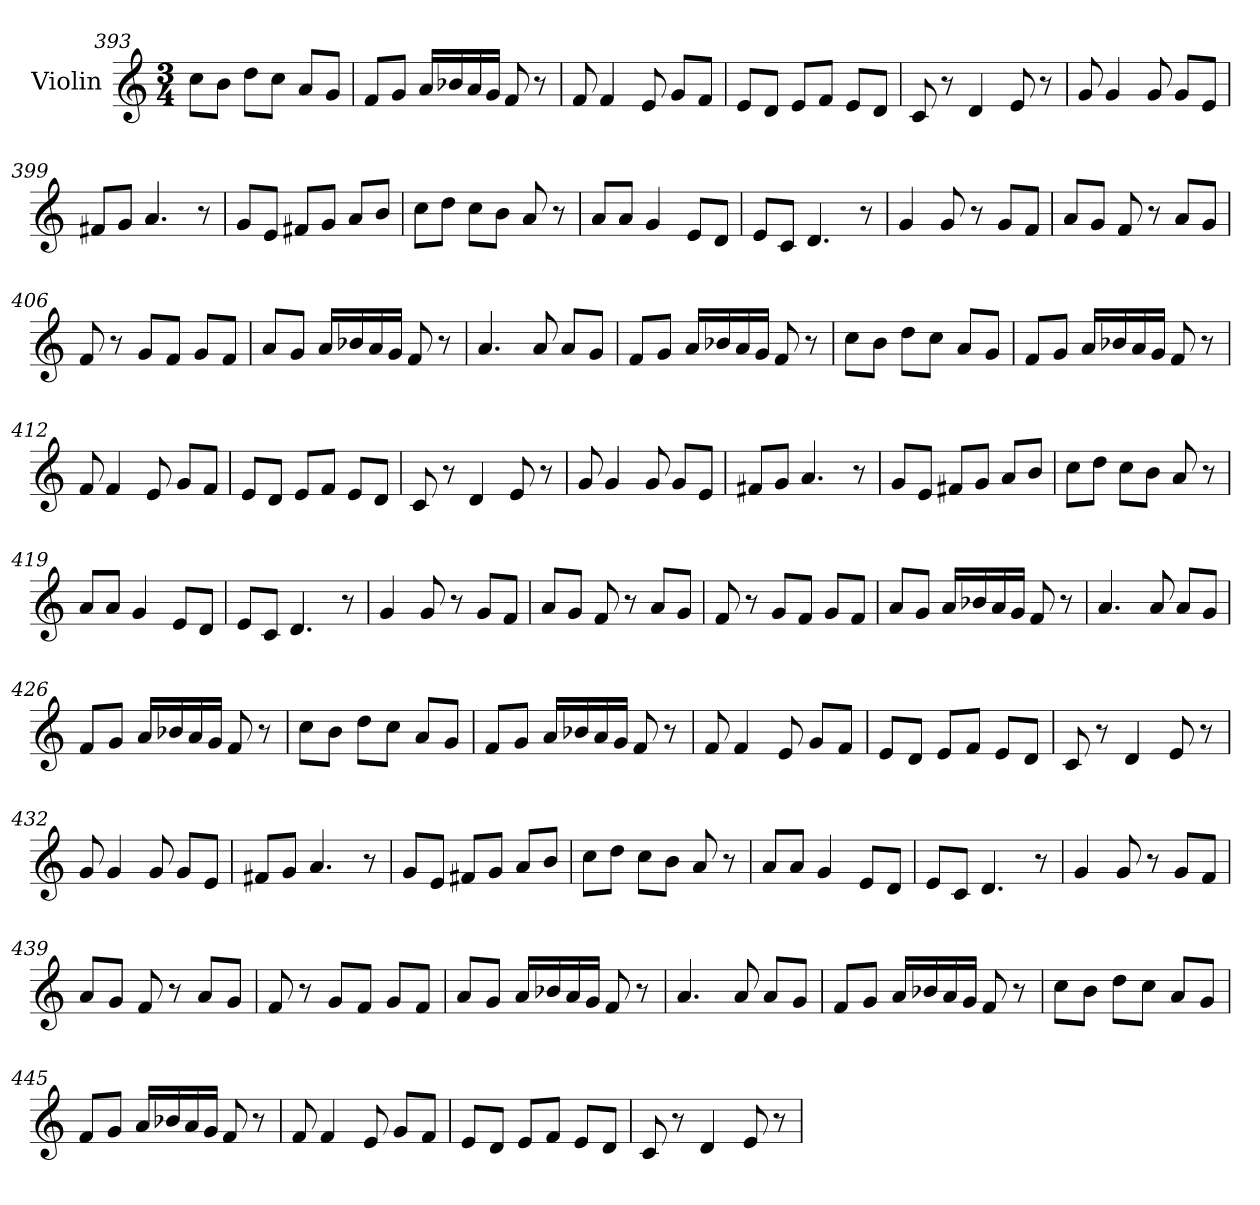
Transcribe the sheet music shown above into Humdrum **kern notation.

**kern
*part1
*staff1
*I"Violin
*clefG2
*k[]
*C:
*M3/4
=393
8cc\L
8b\J
8dd\L
8cc\J
8a/L
8g/J
!!LO:LB:g=z
=394
8f/L
8g/J
16a/LL
16b-X/
16a/
16g/JJ
8f/
8r
=395
8f/
4f/
8e/
8g/L
8f/J
=396
8e/L
8d/J
8e/L
8f/J
8e/L
8d/J
=397
8c/
8r
4d/
8e/
8r
=398
8g/
4g/
8g/
8g/L
8e/J
=399
8f#X/L
8g/J
4.a/
8r
!!LO:LB:g=z
=400
8g/L
8e/J
8f#X/L
8g/J
8a/L
8b/J
=401
8cc\L
8dd\J
8cc\L
8b\J
8a/
8r
=402
8a/L
8a/J
4g/
8e/L
8d/J
=403
8e/L
8c/J
4.d/
8r
=404
4g/
8g/
8r
8g/L
8f/J
=405
8a/L
8g/J
8f/
8r
8a/L
8g/J
!!LO:LB:g=z
=406
8f/
8r
8g/L
8f/J
8g/L
8f/J
=407
8a/L
8g/J
16a/LL
16b-X/
16a/
16g/JJ
8f/
8r
=408
*MM100
4.a/
8a/
8a/L
8g/J
=409
8f/L
8g/J
16a/LL
16b-X/
16a/
16g/JJ
8f/
8r
=410
8cc\L
8b\J
8dd\L
8cc\J
8a/L
8g/J
!!LO:LB:g=z
=411
8f/L
8g/J
16a/LL
16b-X/
16a/
16g/JJ
8f/
8r
=412
8f/
4f/
8e/
8g/L
8f/J
=413
8e/L
8d/J
8e/L
8f/J
8e/L
8d/J
=414
8c/
8r
4d/
8e/
8r
=415
8g/
4g/
8g/
8g/L
8e/J
=416
8f#X/L
8g/J
4.a/
8r
!!LO:PB:g=z
=417
8g/L
8e/J
8f#X/L
8g/J
8a/L
8b/J
=418
8cc\L
8dd\J
8cc\L
8b\J
8a/
8r
=419
8a/L
8a/J
4g/
8e/L
8d/J
=420
8e/L
8c/J
4.d/
8r
=421
4g/
8g/
8r
8g/L
8f/J
=422
8a/L
8g/J
8f/
8r
8a/L
8g/J
!!LO:LB:g=z
=423
8f/
8r
8g/L
8f/J
8g/L
8f/J
=424
8a/L
8g/J
16a/LL
16b-X/
16a/
16g/JJ
8f/
8r
=425
4.a/
8a/
8a/L
8g/J
=426
8f/L
8g/J
16a/LL
16b-X/
16a/
16g/JJ
8f/
8r
=427
8cc\L
8b\J
8dd\L
8cc\J
8a/L
8g/J
!!LO:LB:g=z
=428
8f/L
8g/J
16a/LL
16b-X/
16a/
16g/JJ
8f/
8r
=429
8f/
4f/
8e/
8g/L
8f/J
=430
8e/L
8d/J
8e/L
8f/J
8e/L
8d/J
=431
8c/
8r
4d/
8e/
8r
=432
8g/
4g/
8g/
8g/L
8e/J
=433
8f#X/L
8g/J
4.a/
8r
!!LO:LB:g=z
=434
8g/L
8e/J
8f#X/L
8g/J
8a/L
8b/J
=435
8cc\L
8dd\J
8cc\L
8b\J
8a/
8r
=436
8a/L
8a/J
4g/
8e/L
8d/J
=437
8e/L
8c/J
4.d/
8r
=438
4g/
8g/
8r
8g/L
8f/J
=439
8a/L
8g/J
8f/
8r
8a/L
8g/J
!!LO:LB:g=z
=440
8f/
8r
8g/L
8f/J
8g/L
8f/J
=441
8a/L
8g/J
16a/LL
16b-X/
16a/
16g/JJ
8f/
8r
=442
4.a/
8a/
8a/L
8g/J
=443
8f/L
8g/J
16a/LL
16b-X/
16a/
16g/JJ
8f/
8r
=444
8cc\L
8b\J
8dd\L
8cc\J
8a/L
8g/J
!!LO:LB:g=z
=445
8f/L
8g/J
16a/LL
16b-X/
16a/
16g/JJ
8f/
8r
=446
8f/
4f/
8e/
8g/L
8f/J
=447
8e/L
8d/J
8e/L
8f/J
8e/L
8d/J
=448
8c/
8r
4d/
8e/
8r
=
*-
